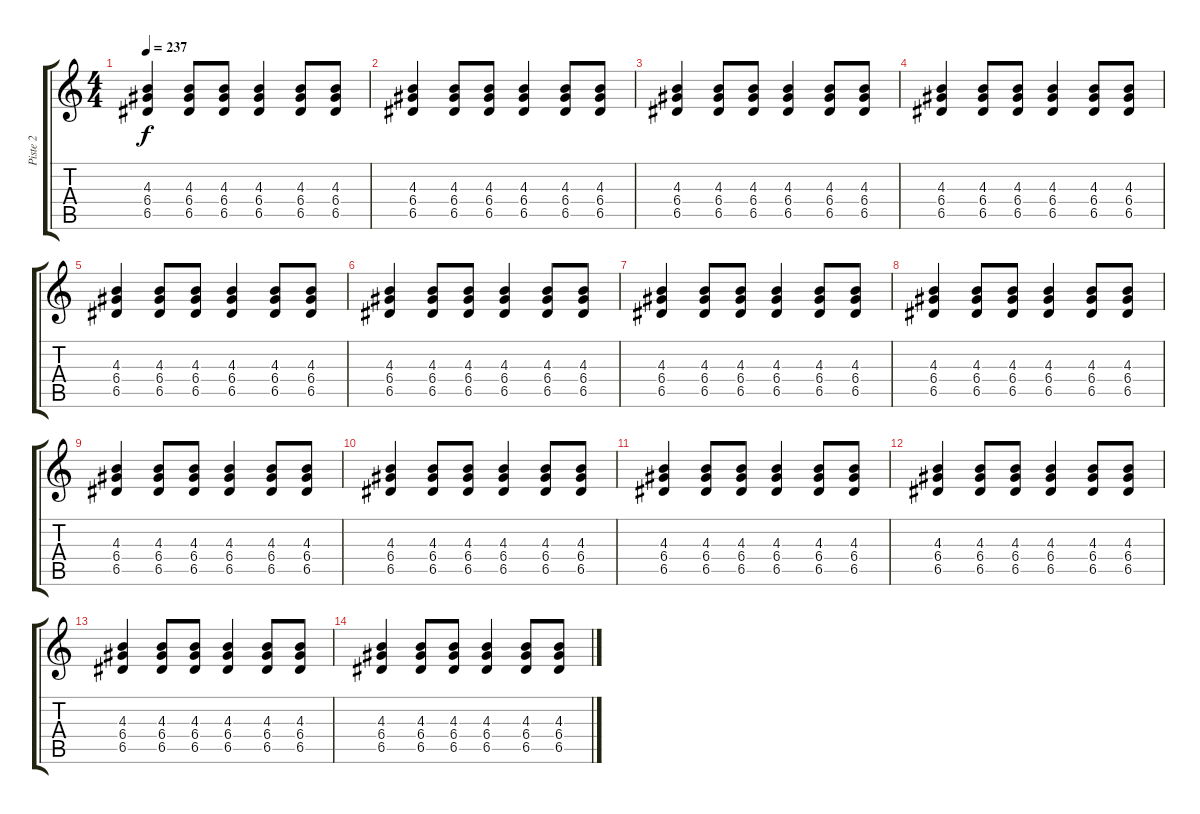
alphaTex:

\track ("Piste 2" "Piste 2") {instrument acousticguitarsteel}
\staff {score tabs}
\tuning (E4 B3 G3 D3 A2 E2) {hide}
\ts (4 4)
\tempo 237
\clef g2
\ks c
(4.3 6.4 6.5).4{dy f} (4.3 6.4 6.5).8 (4.3 6.4 6.5).8 (4.3 6.4 6.5).4 (4.3 6.4 6.5).8 (4.3 6.4 6.5).8 |
(4.3 6.4 6.5).4 (4.3 6.4 6.5).8 (4.3 6.4 6.5).8 (4.3 6.4 6.5).4 (4.3 6.4 6.5).8 (4.3 6.4 6.5).8 |
(4.3 6.4 6.5).4 (4.3 6.4 6.5).8 (4.3 6.4 6.5).8 (4.3 6.4 6.5).4 (4.3 6.4 6.5).8 (4.3 6.4 6.5).8 |
(4.3 6.4 6.5).4 (4.3 6.4 6.5).8 (4.3 6.4 6.5).8 (4.3 6.4 6.5).4 (4.3 6.4 6.5).8 (4.3 6.4 6.5).8 |
(4.3 6.4 6.5).4 (4.3 6.4 6.5).8 (4.3 6.4 6.5).8 (4.3 6.4 6.5).4 (4.3 6.4 6.5).8 (4.3 6.4 6.5).8 |
(4.3 6.4 6.5).4 (4.3 6.4 6.5).8 (4.3 6.4 6.5).8 (4.3 6.4 6.5).4 (4.3 6.4 6.5).8 (4.3 6.4 6.5).8 |
(4.3 6.4 6.5).4 (4.3 6.4 6.5).8 (4.3 6.4 6.5).8 (4.3 6.4 6.5).4 (4.3 6.4 6.5).8 (4.3 6.4 6.5).8 |
(4.3 6.4 6.5).4 (4.3 6.4 6.5).8 (4.3 6.4 6.5).8 (4.3 6.4 6.5).4 (4.3 6.4 6.5).8 (4.3 6.4 6.5).8 |
(4.3 6.4 6.5).4 (4.3 6.4 6.5).8 (4.3 6.4 6.5).8 (4.3 6.4 6.5).4 (4.3 6.4 6.5).8 (4.3 6.4 6.5).8 |
(4.3 6.4 6.5).4 (4.3 6.4 6.5).8 (4.3 6.4 6.5).8 (4.3 6.4 6.5).4 (4.3 6.4 6.5).8 (4.3 6.4 6.5).8 |
(4.3 6.4 6.5).4 (4.3 6.4 6.5).8 (4.3 6.4 6.5).8 (4.3 6.4 6.5).4 (4.3 6.4 6.5).8 (4.3 6.4 6.5).8 |
(4.3 6.4 6.5).4 (4.3 6.4 6.5).8 (4.3 6.4 6.5).8 (4.3 6.4 6.5).4 (4.3 6.4 6.5).8 (4.3 6.4 6.5).8 |
(4.3 6.4 6.5).4 (4.3 6.4 6.5).8 (4.3 6.4 6.5).8 (4.3 6.4 6.5).4 (4.3 6.4 6.5).8 (4.3 6.4 6.5).8 |
(4.3 6.4 6.5).4 (4.3 6.4 6.5).8 (4.3 6.4 6.5).8 (4.3 6.4 6.5).4 (4.3 6.4 6.5).8 (4.3 6.4 6.5).8
